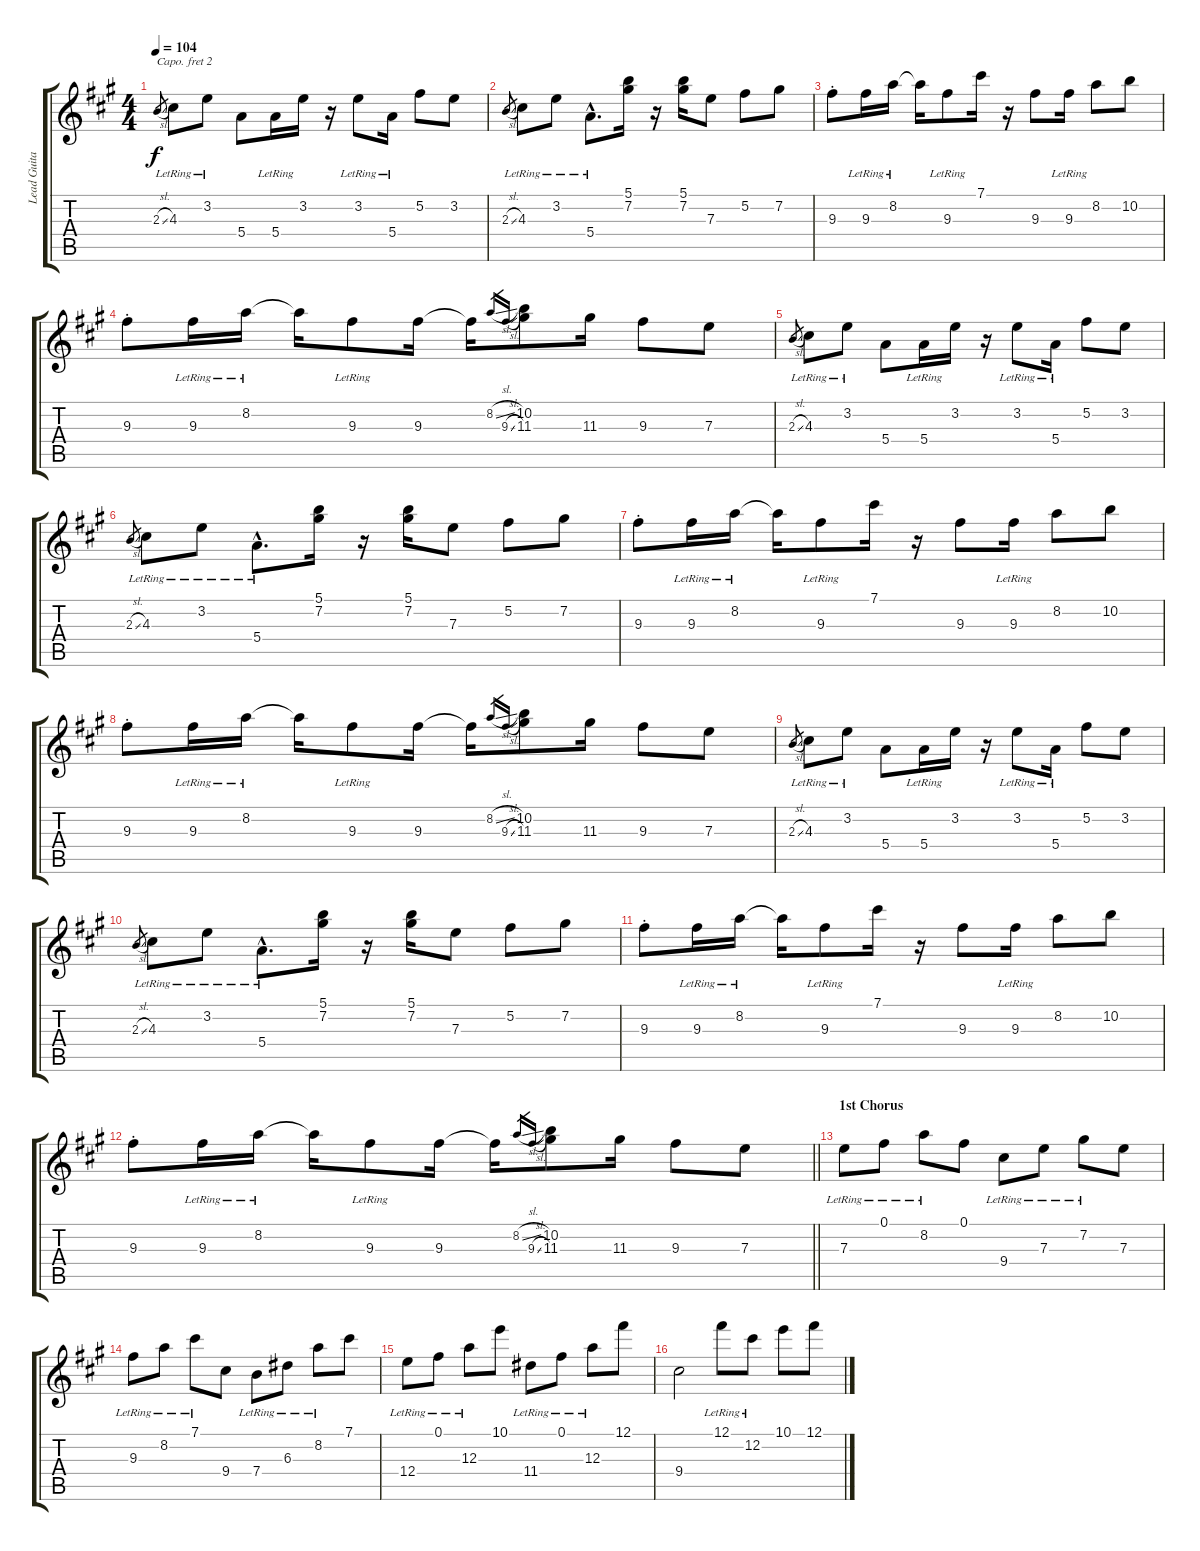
\track ("Lead Guitar 2" "Lead Guita") {instrument electricguitarclean}
\staff {score tabs}
\capo 2
\tuning (E4 B3 G3 D3 A2 E2) {hide}
\ts (4 4)
\tempo 104
\clef g2
\ks a
2.3{sl}.8{gr dy f} 4.3{lr}.8 3.2{lr}.8 5.4.8 5.4{lr}.16 3.2.16 r.16 3.2{lr}.8 5.4{lr}.16 5.2.8 3.2.8 |
2.3{sl}.8{gr} 4.3{lr}.8 3.2{lr}.8 5.4{hac lr}.8{d} (5.1 7.2).16 r.16 (5.1 7.2).16 7.3.8 5.2.8 7.2.8 |
9.3{st}.8 9.3{lr}.16 8.2{lr}.16 8.2{t}.16 9.3{lr}.8 7.1.16 r.16 9.3.8 9.3{lr}.16 8.2.8 10.2.8 |
9.3{st}.8 9.3{lr}.16 8.2{lr}.16 8.2{t}.16 9.3{lr}.8 9.3.16 9.3{t}.16 8.2{sl}.16{gr} 9.3{sl}.16{gr} (10.2 11.3).8 11.3.16 9.3.8 7.3.8 |
2.3{sl}.8{gr} 4.3{lr}.8 3.2{lr}.8 5.4.8 5.4{lr}.16 3.2.16 r.16 3.2{lr}.8 5.4{lr}.16 5.2.8 3.2.8 |
2.3{sl}.8{gr} 4.3{lr}.8 3.2{lr}.8 5.4{hac lr}.8{d} (5.1 7.2).16 r.16 (5.1 7.2).16 7.3.8 5.2.8 7.2.8 |
9.3{st}.8 9.3{lr}.16 8.2{lr}.16 8.2{t}.16 9.3{lr}.8 7.1.16 r.16 9.3.8 9.3{lr}.16 8.2.8 10.2.8 |
9.3{st}.8 9.3{lr}.16 8.2{lr}.16 8.2{t}.16 9.3{lr}.8 9.3.16 9.3{t}.16 8.2{sl}.16{gr} 9.3{sl}.16{gr} (10.2 11.3).8 11.3.16 9.3.8 7.3.8 |
2.3{sl}.8{gr} 4.3{lr}.8 3.2{lr}.8 5.4.8 5.4{lr}.16 3.2.16 r.16 3.2{lr}.8 5.4{lr}.16 5.2.8 3.2.8 |
2.3{sl}.8{gr} 4.3{lr}.8 3.2{lr}.8 5.4{hac lr}.8{d} (5.1 7.2).16 r.16 (5.1 7.2).16 7.3.8 5.2.8 7.2.8 |
9.3{st}.8 9.3{lr}.16 8.2{lr}.16 8.2{t}.16 9.3{lr}.8 7.1.16 r.16 9.3.8 9.3{lr}.16 8.2.8 10.2.8 |
\barLineRight lightlight
9.3{st}.8 9.3{lr}.16 8.2{lr}.16 8.2{t}.16 9.3{lr}.8 9.3.16 9.3{t}.16 8.2{sl}.16{gr} 9.3{sl}.16{gr} (10.2 11.3).8 11.3.16 9.3.8 7.3.8 |
\section ("" "1st Chorus")
7.3{lr}.8 0.1{lr}.8 8.2{lr}.8 0.1.8 9.4{lr}.8 7.3{lr}.8 7.2{lr}.8 7.3.8 |
9.3{lr}.8 8.2{lr}.8 7.1{lr}.8 9.4.8 7.4{lr}.8 6.3{lr}.8 8.2{lr}.8 7.1.8 |
12.4{lr}.8 0.1{lr}.8 12.3{lr}.8 10.1.8 11.4{lr}.8 0.1{lr}.8 12.3{lr}.8 12.1.8 |
9.4.2 12.1{lr}.8 12.2{lr}.8 10.1.8 12.1.8
